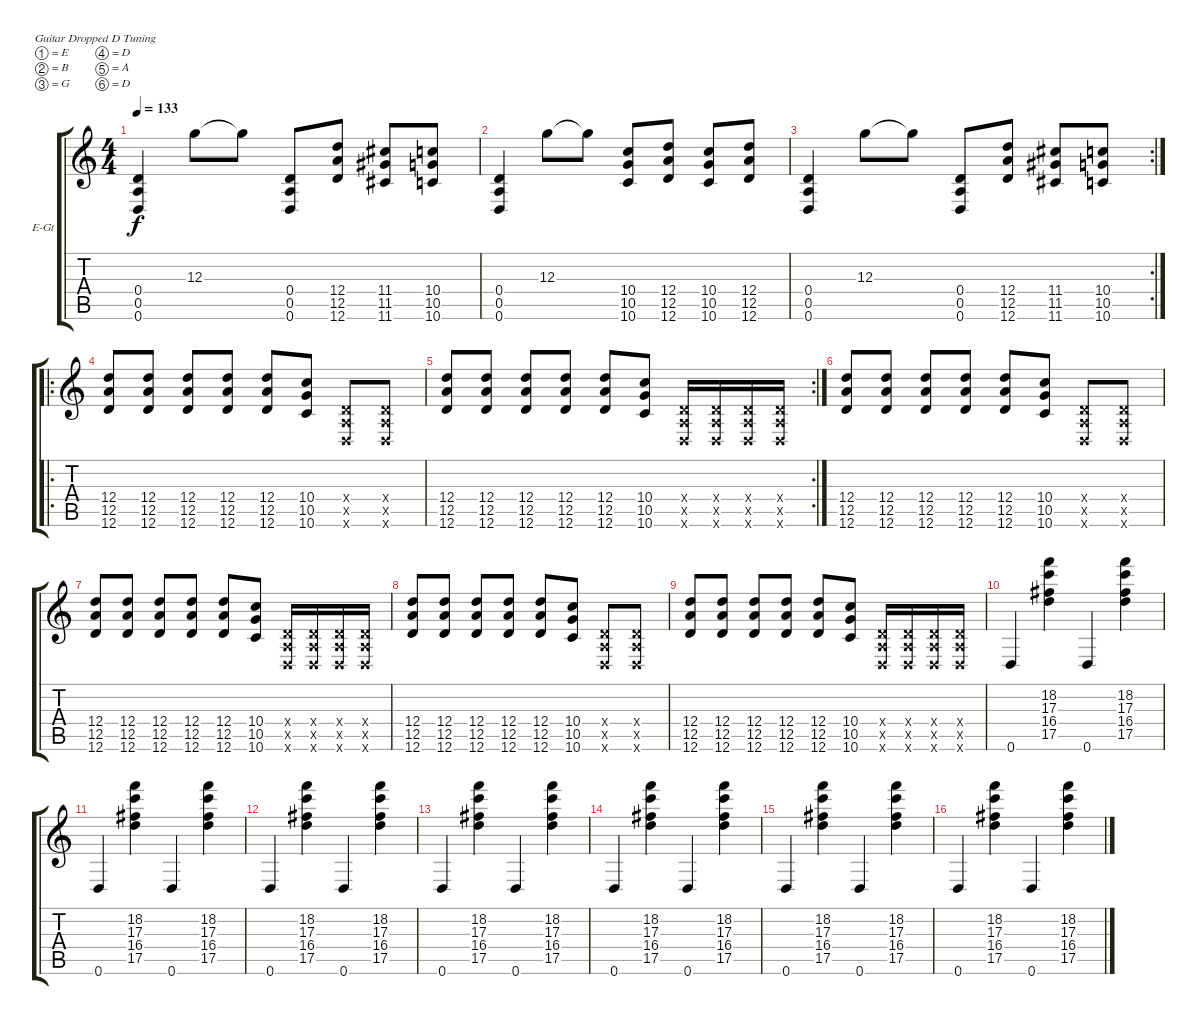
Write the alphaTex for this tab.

\bracketExtendMode groupsimilarinstruments
\firstSystemTrackNameOrientation horizontal
\otherSystemsTrackNameOrientation horizontal
\track ("Tom Morello" "E-Gt") {instrument distortionguitar}
\staff {score tabs}
\tuning (E4 B3 G3 D3 A2 D2)
\ts (4 4)
\tempo 133
\clef g2
\ks c
(0.4 0.5 0.6).4{dy f} 12.3.8 12.3{t}.8 (0.4 0.5 0.6).8 (12.4 12.5 12.6).8 (11.4 11.5 11.6).8 (10.4 10.5 10.6).8 |
(0.4 0.5 0.6).4 12.3.8 12.3{t}.8 (10.4 10.5 10.6).8 (12.4 12.5 12.6).8 (10.4 10.5 10.6).8 (12.4 12.5 12.6).8 |
\rc 2
(0.4 0.5 0.6).4 12.3.8 12.3{t}.8 (0.4 0.5 0.6).8 (12.4 12.5 12.6).8 (11.4 11.5 11.6).8 (10.4 10.5 10.6).8 |
\ro
(12.4 12.5 12.6).8 (12.4 12.5 12.6).8 (12.4 12.5 12.6).8 (12.4 12.5 12.6).8 (12.4 12.5 12.6).8 (10.4 10.5 10.6).8 (0.4{x} 0.5{x} 0.6{x}).8 (0.4{x} 0.5{x} 0.6{x}).8 |
\rc 2
(12.4 12.5 12.6).8 (12.4 12.5 12.6).8 (12.4 12.5 12.6).8 (12.4 12.5 12.6).8 (12.4 12.5 12.6).8 (10.4 10.5 10.6).8 (0.4{x} 0.5{x} 0.6{x}).16 (0.4{x} 0.5{x} 0.6{x}).16 (0.4{x} 0.5{x} 0.6{x}).16 (0.4{x} 0.5{x} 0.6{x}).16 |
(12.4 12.5 12.6).8 (12.4 12.5 12.6).8 (12.4 12.5 12.6).8 (12.4 12.5 12.6).8 (12.4 12.5 12.6).8 (10.4 10.5 10.6).8 (0.4{x} 0.5{x} 0.6{x}).8 (0.4{x} 0.5{x} 0.6{x}).8 |
(12.4 12.5 12.6).8 (12.4 12.5 12.6).8 (12.4 12.5 12.6).8 (12.4 12.5 12.6).8 (12.4 12.5 12.6).8 (10.4 10.5 10.6).8 (0.4{x} 0.5{x} 0.6{x}).16 (0.4{x} 0.5{x} 0.6{x}).16 (0.4{x} 0.5{x} 0.6{x}).16 (0.4{x} 0.5{x} 0.6{x}).16 |
(12.4 12.5 12.6).8 (12.4 12.5 12.6).8 (12.4 12.5 12.6).8 (12.4 12.5 12.6).8 (12.4 12.5 12.6).8 (10.4 10.5 10.6).8 (0.4{x} 0.5{x} 0.6{x}).8 (0.4{x} 0.5{x} 0.6{x}).8 |
(12.4 12.5 12.6).8 (12.4 12.5 12.6).8 (12.4 12.5 12.6).8 (12.4 12.5 12.6).8 (12.4 12.5 12.6).8 (10.4 10.5 10.6).8 (0.4{x} 0.5{x} 0.6{x}).16 (0.4{x} 0.5{x} 0.6{x}).16 (0.4{x} 0.5{x} 0.6{x}).16 (0.4{x} 0.5{x} 0.6{x}).16 |
0.6.4 (18.2 17.3 16.4 17.5).4 0.6.4 (18.2 17.3 16.4 17.5).4 |
0.6.4 (18.2 17.3 16.4 17.5).4 0.6.4 (18.2 17.3 16.4 17.5).4 |
0.6.4 (18.2 17.3 16.4 17.5).4 0.6.4 (18.2 17.3 16.4 17.5).4 |
0.6.4 (18.2 17.3 16.4 17.5).4 0.6.4 (18.2 17.3 16.4 17.5).4 |
0.6.4 (18.2 17.3 16.4 17.5).4 0.6.4 (18.2 17.3 16.4 17.5).4 |
0.6.4 (18.2 17.3 16.4 17.5).4 0.6.4 (18.2 17.3 16.4 17.5).4 |
0.6.4 (18.2 17.3 16.4 17.5).4 0.6.4 (18.2 17.3 16.4 17.5).4
